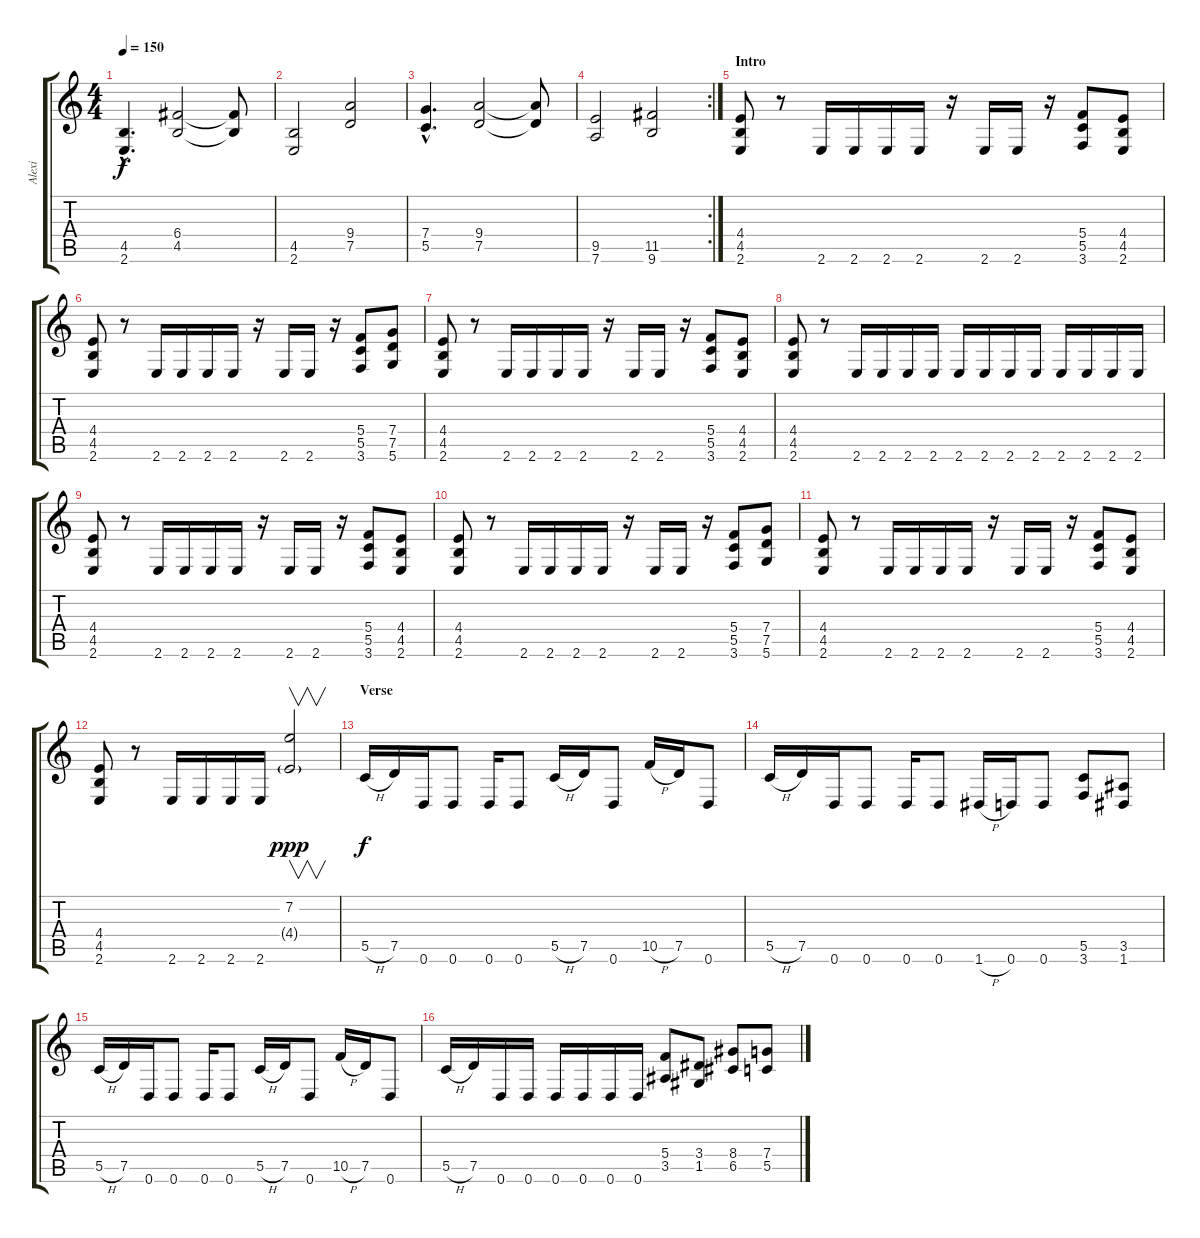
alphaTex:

\track ("Alexi" "Alexi") {instrument overdrivenguitar}
\staff {score tabs}
\tuning (D4 A3 F3 C3 G2 D2) {hide}
\ts (4 4)
\tempo 150
\clef g2
\ks c
(4.5{hac} 2.6{hac}).4{d dy f} (6.4 4.5).2 (6.4{t} 4.5{t}).8 |
(4.5 2.6).2 (9.4 7.5).2 |
(7.4{hac} 5.5{hac}).4{d} (9.4 7.5).2 (9.4{t} 7.5{t}).8 |
\rc 2
(9.5 7.6).2 (11.5 9.6).2 |
\section ("" "Intro")
(4.4 4.5 2.6).8 r.8 2.6.16 2.6.16 2.6.16 2.6.16 r.16 2.6.16 2.6.16 r.16 (5.4 5.5 3.6).8 (4.4 4.5 2.6).8 |
(4.4 4.5 2.6).8 r.8 2.6.16 2.6.16 2.6.16 2.6.16 r.16 2.6.16 2.6.16 r.16 (5.4 5.5 3.6).8 (7.4 7.5 5.6).8 |
(4.4 4.5 2.6).8 r.8 2.6.16 2.6.16 2.6.16 2.6.16 r.16 2.6.16 2.6.16 r.16 (5.4 5.5 3.6).8 (4.4 4.5 2.6).8 |
(4.4 4.5 2.6).8 r.8 2.6.16 2.6.16 2.6.16 2.6.16 2.6.16 2.6.16 2.6.16 2.6.16 2.6.16 2.6.16 2.6.16 2.6.16 |
(4.4 4.5 2.6).8 r.8 2.6.16 2.6.16 2.6.16 2.6.16 r.16 2.6.16 2.6.16 r.16 (5.4 5.5 3.6).8 (4.4 4.5 2.6).8 |
(4.4 4.5 2.6).8 r.8 2.6.16 2.6.16 2.6.16 2.6.16 r.16 2.6.16 2.6.16 r.16 (5.4 5.5 3.6).8 (7.4 7.5 5.6).8 |
(4.4 4.5 2.6).8 r.8 2.6.16 2.6.16 2.6.16 2.6.16 r.16 2.6.16 2.6.16 r.16 (5.4 5.5 3.6).8 (4.4 4.5 2.6).8 |
(4.4 4.5 2.6).8 r.8 2.6.16 2.6.16 2.6.16 2.6.16 (7.2 4.4{g}).2{v dy ppp instrument guitarharmonics} |
\section ("" "Verse")
5.5{h}.16{dy f instrument distortionguitar} 7.5.16 0.6.16 0.6.8 0.6.16 0.6.8 5.5{h}.16 7.5.16 0.6.8 10.5{h}.16 7.5.16 0.6.8 |
5.5{h}.16 7.5.16 0.6.16 0.6.8 0.6.16 0.6.8 1.6{h}.16 0.6.16 0.6.8 (5.5 3.6).8 (3.5 1.6).8 |
5.5{h}.16 7.5.16 0.6.16 0.6.8 0.6.16 0.6.8 5.5{h}.16 7.5.16 0.6.8 10.5{h}.16 7.5.16 0.6.8 |
5.5{h}.16 7.5.16 0.6.16 0.6.16 0.6.16 0.6.16 0.6.16 0.6.16 (5.4 3.5).8 (3.4 1.5).8 (8.4 6.5).8 (7.4 5.5).8
